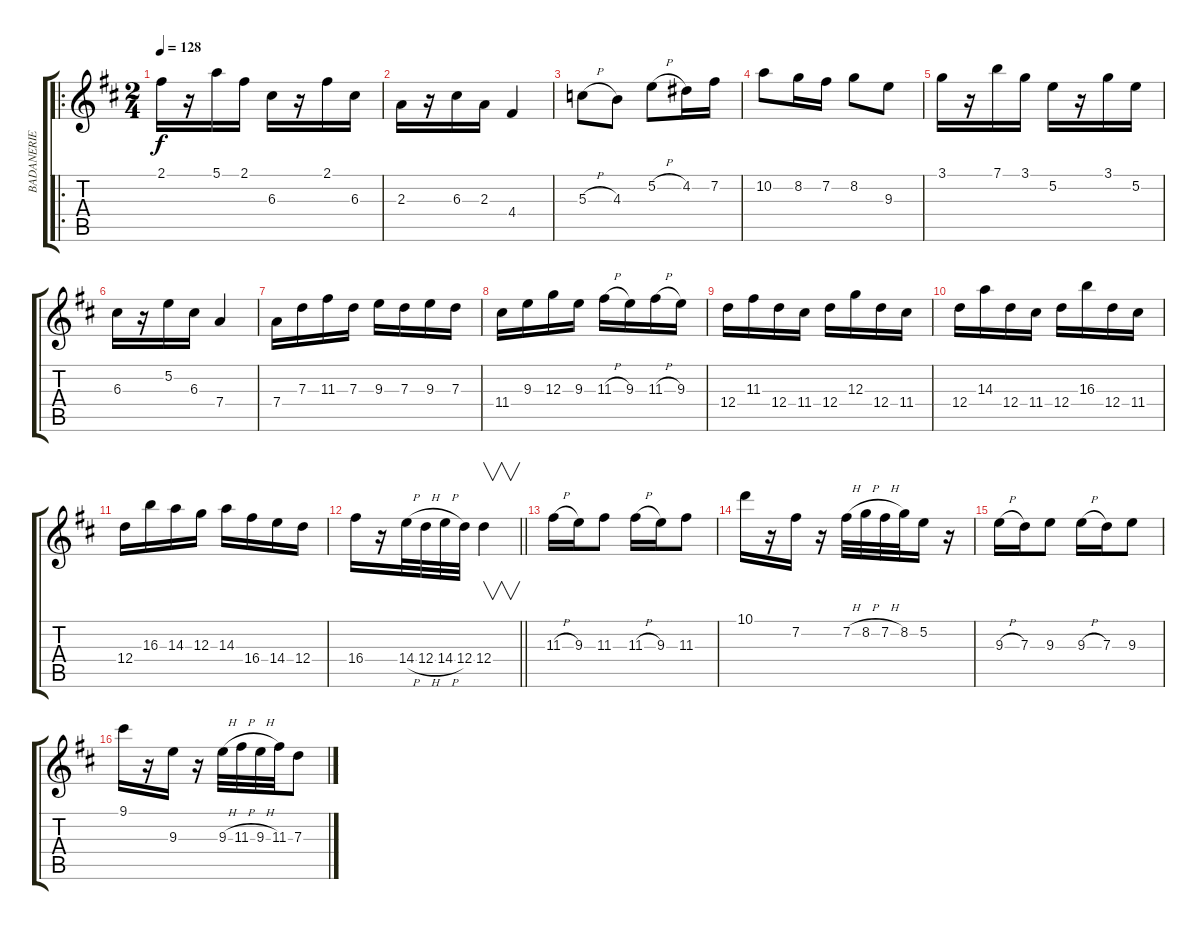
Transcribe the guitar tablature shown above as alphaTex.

\track ("BADANERIE" "BADANERIE") {instrument overdrivenguitar}
\staff {score tabs}
\tuning (E4 B3 G3 D3 A2 E2) {hide}
\ro
\ts (2 4)
\tempo 128
\clef g2
\ks d
2.1.16{dy f} r.16 5.1.16 2.1.16 6.3.16 r.16 2.1.16 6.3.16 |
2.3.16 r.16 6.3.16 2.3.16 4.4.4 |
5.3{h}.8 4.3.8 5.2{h}.8 4.2.16 7.2.16 |
10.2.8 8.2.16 7.2.16 8.2.8 9.3.8 |
3.1.16 r.16 7.1.16 3.1.16 5.2.16 r.16 3.1.16 5.2.16 |
6.3.16 r.16 5.2.16 6.3.16 7.4.4 |
7.4.16 7.3.16 11.3.16 7.3.16 9.3.16 7.3.16 9.3.16 7.3.16 |
11.4.16 9.3.16 12.3.16 9.3.16 11.3{h}.16 9.3.16 11.3{h}.16 9.3.16 |
12.4.16 11.3.16 12.4.16 11.4.16 12.4.16 12.3.16 12.4.16 11.4.16 |
12.4.16 14.3.16 12.4.16 11.4.16 12.4.16 16.3.16 12.4.16 11.4.16 |
12.4.16 16.3.16 14.3.16 12.3.16 14.3.16 16.4.16 14.4.16 12.4.16 |
\barLineRight lightlight
16.4.16 r.16 14.4{h}.32 12.4{h}.32 14.4{h}.32 12.4.32 12.4.4{v} |
11.3{h}.16 9.3.16 11.3.8 11.3{h}.16 9.3.16 11.3.8 |
10.1.16 r.16 7.2.16 r.16 7.2{h}.32 8.2{h}.32 7.2{h}.32 8.2.32 5.2.16 r.16 |
9.3{h}.16 7.3.16 9.3.8 9.3{h}.16 7.3.16 9.3.8 |
9.1.16 r.16 9.3.16 r.16 9.3{h}.32 11.3{h}.32 9.3{h}.32 11.3.32 7.3.8
